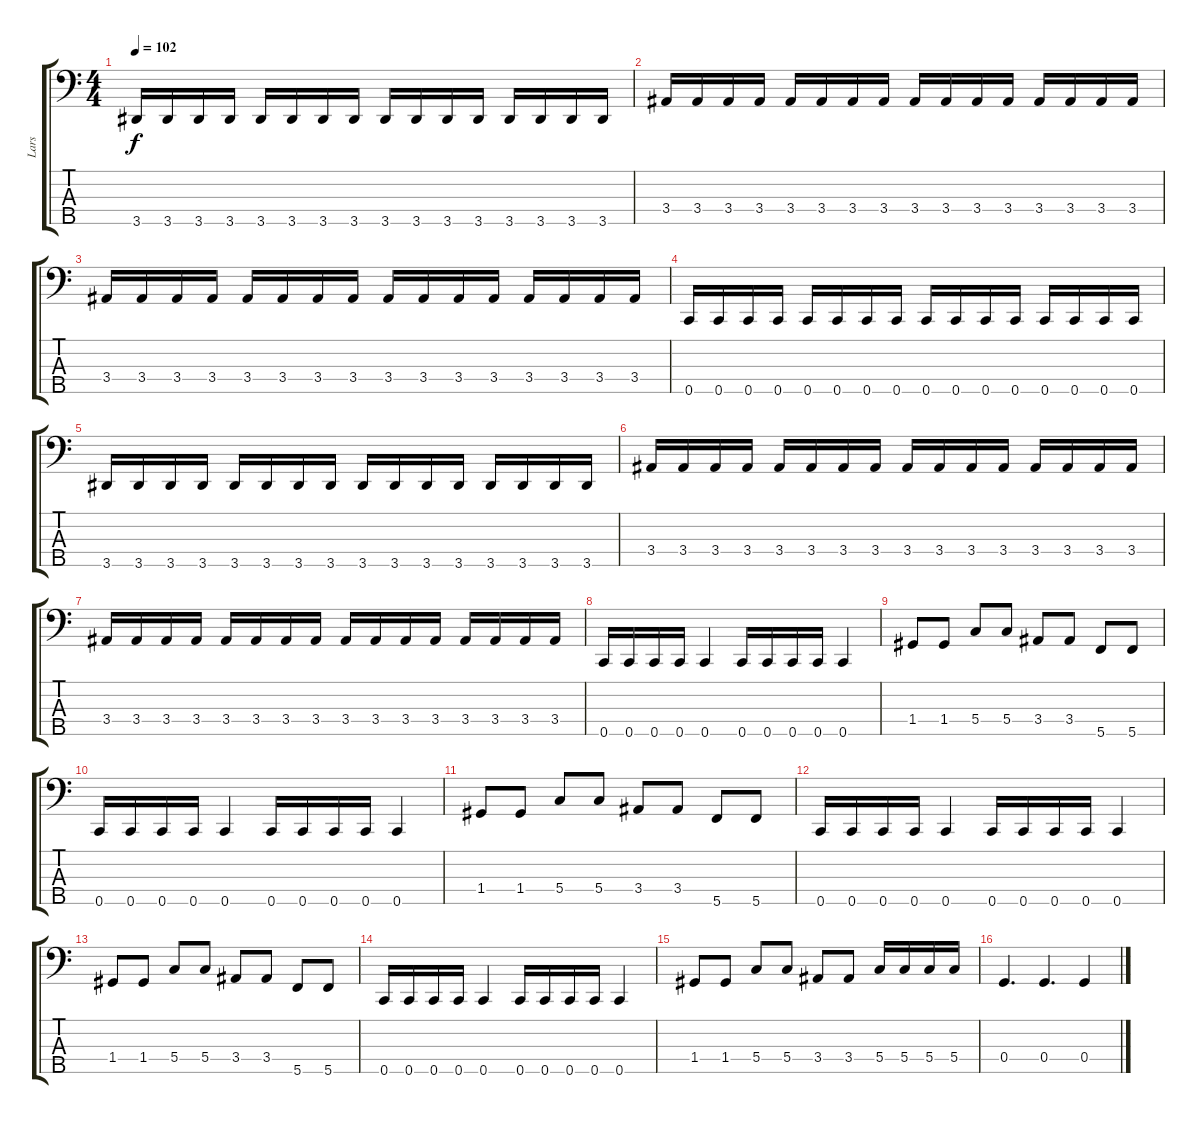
\track ("Lars" "Lars") {instrument electricbasspick}
\staff {score tabs}
\tuning (A2 F2 C2 G1 C1) {hide}
\ts (4 4)
\tempo 102
\clef f4
\ks c
3.5.16{dy f} 3.5.16 3.5.16 3.5.16 3.5.16 3.5.16 3.5.16 3.5.16 3.5.16 3.5.16 3.5.16 3.5.16 3.5.16 3.5.16 3.5.16 3.5.16 |
3.4.16 3.4.16 3.4.16 3.4.16 3.4.16 3.4.16 3.4.16 3.4.16 3.4.16 3.4.16 3.4.16 3.4.16 3.4.16 3.4.16 3.4.16 3.4.16 |
3.4.16 3.4.16 3.4.16 3.4.16 3.4.16 3.4.16 3.4.16 3.4.16 3.4.16 3.4.16 3.4.16 3.4.16 3.4.16 3.4.16 3.4.16 3.4.16 |
0.5.16 0.5.16 0.5.16 0.5.16 0.5.16 0.5.16 0.5.16 0.5.16 0.5.16 0.5.16 0.5.16 0.5.16 0.5.16 0.5.16 0.5.16 0.5.16 |
3.5.16 3.5.16 3.5.16 3.5.16 3.5.16 3.5.16 3.5.16 3.5.16 3.5.16 3.5.16 3.5.16 3.5.16 3.5.16 3.5.16 3.5.16 3.5.16 |
3.4.16 3.4.16 3.4.16 3.4.16 3.4.16 3.4.16 3.4.16 3.4.16 3.4.16 3.4.16 3.4.16 3.4.16 3.4.16 3.4.16 3.4.16 3.4.16 |
3.4.16 3.4.16 3.4.16 3.4.16 3.4.16 3.4.16 3.4.16 3.4.16 3.4.16 3.4.16 3.4.16 3.4.16 3.4.16 3.4.16 3.4.16 3.4.16 |
0.5.16 0.5.16 0.5.16 0.5.16 0.5.4 0.5.16 0.5.16 0.5.16 0.5.16 0.5.4 |
1.4.8 1.4.8 5.4.8 5.4.8 3.4.8 3.4.8 5.5.8 5.5.8 |
0.5.16 0.5.16 0.5.16 0.5.16 0.5.4 0.5.16 0.5.16 0.5.16 0.5.16 0.5.4 |
1.4.8 1.4.8 5.4.8 5.4.8 3.4.8 3.4.8 5.5.8 5.5.8 |
0.5.16 0.5.16 0.5.16 0.5.16 0.5.4 0.5.16 0.5.16 0.5.16 0.5.16 0.5.4 |
1.4.8 1.4.8 5.4.8 5.4.8 3.4.8 3.4.8 5.5.8 5.5.8 |
0.5.16 0.5.16 0.5.16 0.5.16 0.5.4 0.5.16 0.5.16 0.5.16 0.5.16 0.5.4 |
1.4.8 1.4.8 5.4.8 5.4.8 3.4.8 3.4.8 5.4.16 5.4.16 5.4.16 5.4.16 |
0.4.4{d} 0.4.4{d} 0.4.4
